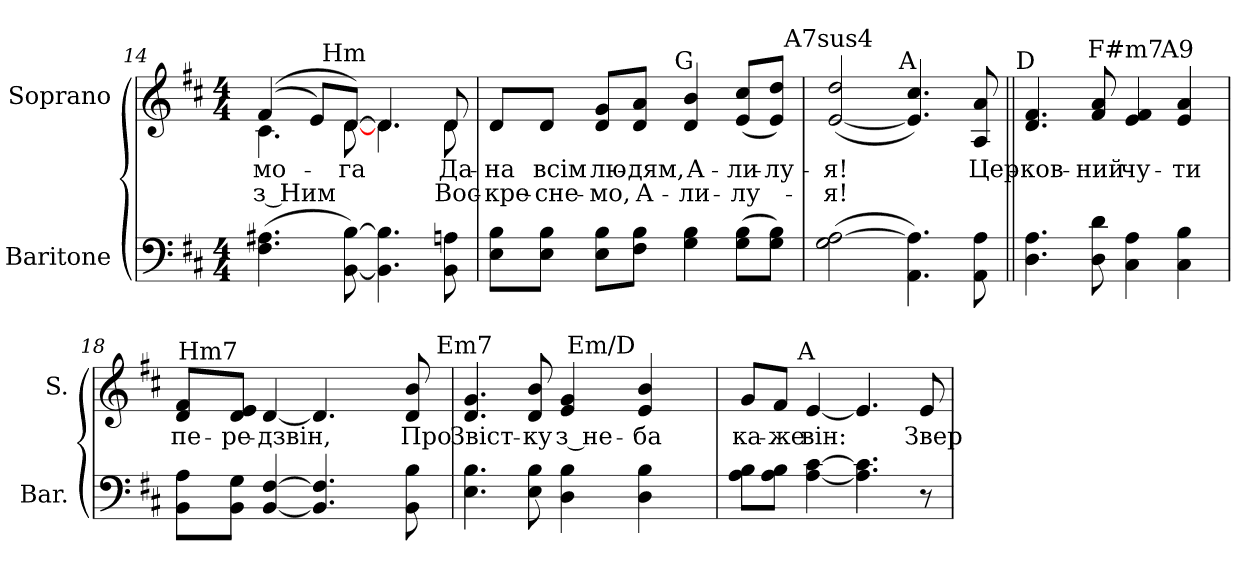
**kern	**kern	**text	**text
*part2	*part1	*part1	*part1
*staff2	*staff1	*staff1	*staff1
*I"Baritone	*I"Soprano	*	*
*I'Bar.	*I'S.	*	*
*clefF4	*clefG2	*	*
*k[f#c#]	*k[f#c#]	*	*
*D:	*D:	*	*
*M4/4	*M4/4	*	*
=14	=14	=14	=14
!	!LO:TX:a:cj:t=F#7	!	!
!	!	!LO:LY:b:color=#000000	!LO:LY:b:color=#000000
*	*^	*	*
(4.F#i\ 4.A#Xi	((4f#i/	4.c#i\	-мо-	з Ним
.	8ei/L)	.	.	.
!	!LO:TX:a:cj:t=Hm	!	!	!
!	!	!	!LO:LY:b:color=#000000	!
[<8BBi\ [>8Bi)	[>8di/J)	[<8di\	-га	.
4.BBi\] 4.Bi]	4.di/]	4.di\	.	.
!	!	!	!LO:LY:b:color=#000000	!LO:LY:b:color=#000000
8BBi\ 8Ani	8di/	8di\	Да-	Вос-
*	*v	*v	*	*
=15	=15	=15	=15
*	*^	*	*
!	!LO:TX:a:cj:t=Em7	!	!	!
!	!	!	!LO:LY:b:color=#000000	!LO:LY:b:color=#000000
*	*v	*v	*	*
8Ei\ 8Bi\L	8di/L	-на	-кре-
!	!	!LO:LY:b:color=#000000	!LO:LY:b:color=#000000
8Ei\ 8Bi\J	8di/J	всім	-сне-
!	!	!LO:LY:b:color=#000000	!LO:LY:b:color=#000000
8Ei\ 8Bi\L	8di/ 8gi/L	лю-	-мо,
!	!	!LO:LY:b:color=#000000	!LO:LY:b:color=#000000
8F#i\ 8Bi\J	8di/ 8ai/J	-дям,	А-
!	!LO:TX:a:cj:t=G	!	!
!	!	!LO:LY:b:color=#000000	!LO:LY:b:color=#000000
4Gi\ 4Bi	4di/ 4bi	А-	-ли-
!	!	!LO:LY:b:color=#000000	!LO:LY:b:color=#000000
(8Gi\ 8Bi\L	(8ei/ 8cc#i/L	-ли-	-лу-
!	!	!LO:LY:b:color=#000000	!
8Gi\ 8Bi\J)	8ei/ 8ddi/J)	-лу-	.
=16	=16	=16	=16
!	!LO:TX:a:cj:t=A7sus4	!	!
!	!	!LO:LY:b:color=#000000	!LO:LY:b:color=#000000
(2Gi\ [>2Ai	([<2ei/ 2ddi	-я!	-я!
!	!LO:TX:a:cj:t=A	!	!
4.AAi\ 4.Ai])	4.ei/] 4.cc#i)	.	.
!	!	!LO:LY:b:color=#000000	!
8AAi\ 8Ai	8Ai/ 8ai	Цер-	.
!!LO:LB:g=z
=17||	=17||	=17||	=17||
!	!LO:TX:a:cj:t=D	!	!
!	!	!LO:LY:b:color=#000000	!
4.Di\ 4.Ai	4.di/ 4.f#i	-ков-	.
!	!	!LO:LY:b:color=#000000	!
8Di\ 8di	8f#i/ 8ai	-ний	.
!	!LO:TX:a:cj:t=F#m7	!	!
!	!	!LO:LY:b:color=#000000	!
4C#i\ 4Ai	4ei/ 4f#i	чу-	.
!	!LO:TX:a:cj:t=A9	!	!
!	!	!LO:LY:b:color=#000000	!
4C#i\ 4Bi	4ei/ 4ai	-ти	.
=18	=18	=18	=18
!	!	!LO:LY:b:color=#000000	!
*	*^	*	*
8BBi\ 8Ai\L	8di/ 8f#i/L	32ryy	пе-	.
.	.	64ryy	.	.
.	.	128ryy	.	.
.	.	512.ryy	.	.
!	!	!LO:TX:a:cj:t=Hm7	!	!
.	.	2ryy	.	.
!	!	!	!LO:LY:b:color=#000000	!
8BBi\ 8Gi\J	8di/ 8ei/J	.	-ре-	.
!	!	!	!LO:LY:b:color=#000000	!
[<4BBi/ [>4F#i	[<4di/	.	-дзвін,	.
4.BBi/] 4.F#i]	4.di/]	.	.	.
.	.	4ryy	.	.
.	.	8ryy	.	.
!	!	!	!LO:LY:b:color=#000000	!
8BBi\ 8Bi	8di/ 8bi	.	Про	.
.	.	16ryy	.	.
.	.	256ryy	.	.
.	.	1024ryy	.	.
=19	=19	=19	=19	=19
!	!LO:TX:a:cj:t=Em7	!	!	!
!	!	!	!LO:LY:b:color=#000000	!
4.Ei\ 4.Bi	4.di/ 4.gi	2ryy	Звіст-	.
!	!	!	!LO:LY:b:color=#000000	!
8Ei\ 8Bi	8di/ 8bi	.	-ку	.
!	!	!	!LO:LY:b:color=#000000	!
4Di\ 4Bi	4ei/ 4gi	16ryy	з не-	.
.	.	32ryy	.	.
.	.	256ryy	.	.
.	.	1024ryy	.	.
!	!	!LO:TX:a:cj:t=Em/D	!	!
.	.	4ryy	.	.
!	!	!	!LO:LY:b:color=#000000	!
4Di\ 4Bi	4ei/ 4bi	.	-ба	.
.	.	8ryy	.	.
.	.	64ryy	.	.
.	.	128ryy	.	.
.	.	512.ryy	.	.
*	*v	*v	*	*
=20	=20	=20	=20
*	*^	*	*
!	!LO:TX:a:cj:t=G/A	!	!	!
!	!	!	!LO:LY:b:color=#000000	!
*	*v	*v	*	*
8Ai\ 8Bi\L	8gi/L	ка-	.
!	!	!LO:LY:b:color=#000000	!
8Ai\ 8Bi\J	8f#i/J	-же	.
!	!LO:TX:a:cj:t=A	!	!
!	!	!LO:LY:b:color=#000000	!
[<4Ai\ [>4c#i	[<4ei/	він:	.
4.Ai\] 4.c#i]	4.ei/]	.	.
!	!	!LO:LY:b:color=#000000	!
8r	8ei/	Звер-	.
=	=	=	=
*-	*-	*-	*-
